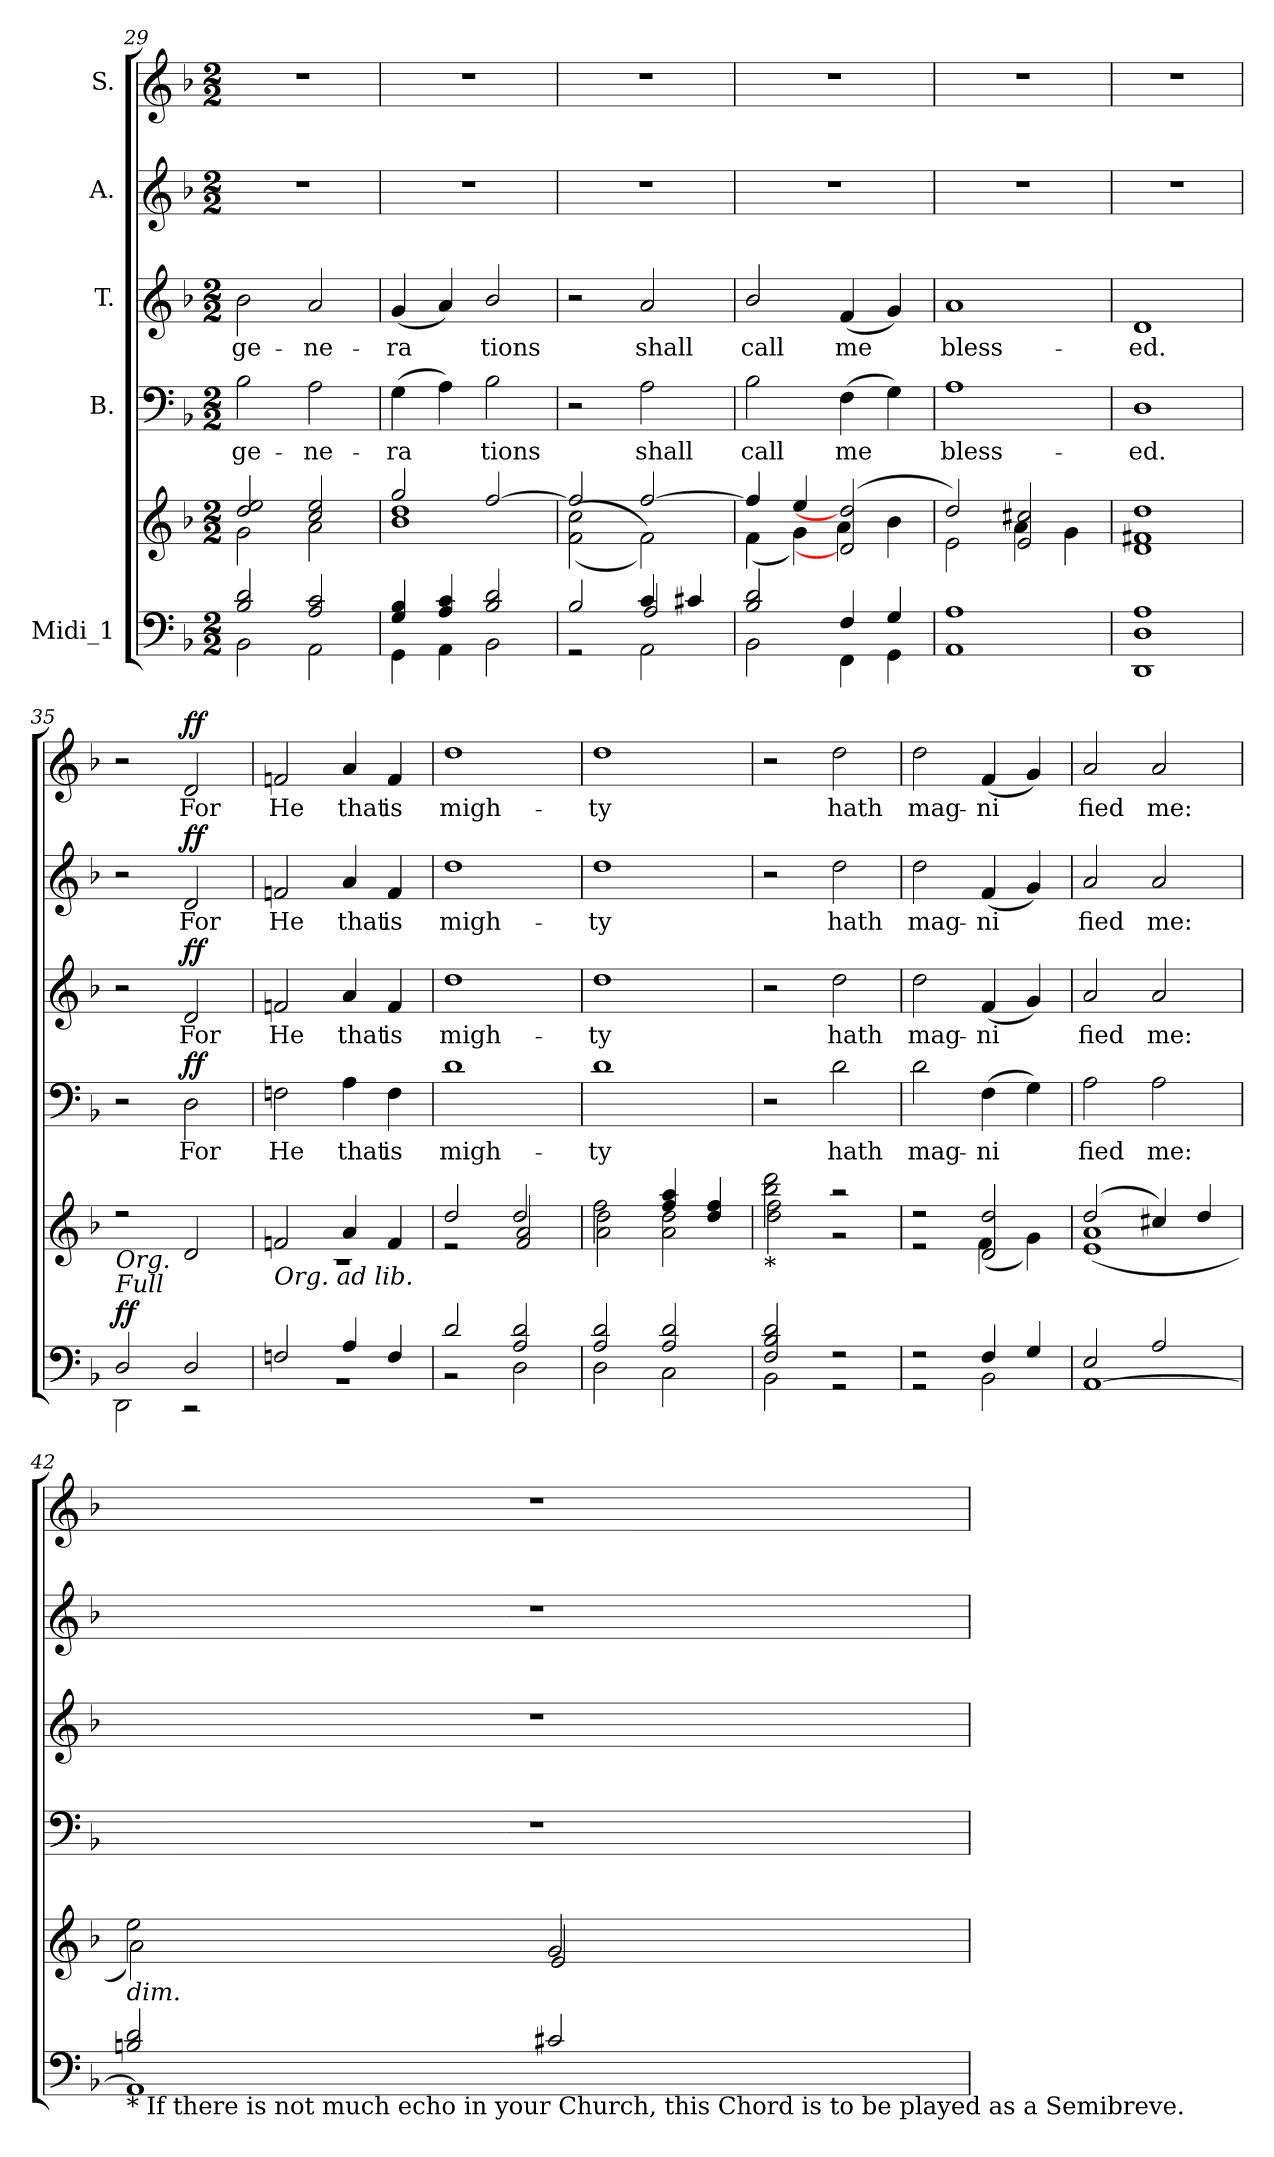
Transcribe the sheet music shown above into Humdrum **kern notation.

**kern	**kern	**dynam	**kern	**text	**dynam	**kern	**text	**dynam	**kern	**text	**dynam	**kern	**text	**dynam
*part5	*part5	*part5	*part4	*part4	*part4	*part3	*part3	*part3	*part2	*part2	*part2	*part1	*part1	*part1
*staff6	*staff5	*staff5/6	*staff4	*staff4	*staff4	*staff3	*staff3	*staff3	*staff2	*staff2	*staff2	*staff1	*staff1	*staff1
*I"Midi_1	*	*	*I"B.	*	*	*I"T.	*	*	*I"A.	*	*	*I"S.	*	*
*clefF4	*clefG2	*	*clefF4	*	*	*clefG2	*	*	*clefG2	*	*	*clefG2	*	*
*k[b-]	*k[b-]	*	*k[b-]	*	*	*k[b-]	*	*	*k[b-]	*	*	*k[b-]	*	*
*F:	*F:	*	*F:	*	*	*F:	*	*	*F:	*	*	*F:	*	*
*M2/2	*M2/2	*	*M2/2	*	*	*M2/2	*	*	*M2/2	*	*	*M2/2	*	*
=29	=29	=29	=29	=29	=29	=29	=29	=29	=29	=29	=29	=29	=29	=29
*^	*^	*	*	*	*	*	*	*	*	*	*	*	*	*
*	*^	*	*	*	*	*	*	*	*	*	*	*	*	*	*	*
!	!	!	!	!	!	!	!LO:LY:b	!	!	!LO:LY:b	!	!	!	!	!	!	!
2B-/ 2d/	1ryy	2BB-\	2dd/ 2ee/	2g\	.	2B-	ge-	.	2b-	ge-	.	1r	.	.	1r	.	.
!	!	!	!	!	!	!	!LO:LY:b	!	!	!LO:LY:b	!	!	!	!	!	!	!
2A/ 2c/	.	2AA\	2cc/ 2ee/	2a\	.	2A	-ne-	.	2a	-ne-	.	.	.	.	.	.	.
=30	=30	=30	=30	=30	=30	=30	=30	=30	=30	=30	=30	=30	=30	=30	=30	=30	=30
!	!	!	!	!	!	!	!LO:LY:b	!	!	!LO:LY:b	!	!	!	!	!	!	!
4G/ 4B-/	1ryy	4GG\	2gg/	1b-\ 1dd\	.	(>4G	-ra	.	(<4g	-ra	.	1r	.	.	1r	.	.
4A/ 4c/	.	4AA\	.	.	.	4A)	.	.	4a)	.	.	.	.	.	.	.	.
!	!	!	!	!	!	!	!LO:LY:b	!	!	!LO:LY:b	!	!	!	!	!	!	!
2B-/ 2d/	.	2BB-\	[2ff/	.	.	2B-	tions	.	2b-/	tions	.	.	.	.	.	.	.
=31	=31	=31	=31	=31	=31	=31	=31	=31	=31	=31	=31	=31	=31	=31	=31	=31	=31
2B-/	2ryy	2r	2ff/]	(<(<2f\ 2cc\	.	2r	.	.	2r	.	.	1r	.	.	1r	.	.
!	!	!	!	!	!	!	!LO:LY:b	!	!	!LO:LY:b	!	!	!	!	!	!	!
4c/	2A/	2AA\	[2ff/	2f\))	.	2A	shall	.	2a/	shall	.	.	.	.	.	.	.
4c#X/	.	.	.	.	.	.	.	.	.	.	.	.	.	.	.	.	.
*	*v	*v	*	*	*	*	*	*	*	*	*	*	*	*	*	*	*
!!LO:LB:g=z
=32	=32	=32	=32	=32	=32	=32	=32	=32	=32	=32	=32	=32	=32	=32	=32	=32
!	!	!	!	!	!	!LO:LY:b	!	!	!LO:LY:b	!	!	!	!	!	!	!
2B-/ 2d/	2BB-\	4ff/]	(<4f\	.	2B-	call	.	2b-/	call	.	1r	.	.	1r	.	.
.	.	4ee/	4g\)	.	.	.	.	.	.	.	.	.	.	.	.	.
!	!	!	!	!	!	!LO:LY:b	!	!	!LO:LY:b	!	!	!	!	!	!	!
4F/	4FF\	(>2d/] 2dd/]	4a\	.	(>4F	me	.	(<4f	me	.	.	.	.	.	.	.
4G/	4GG\	.	4b-\	.	4G)	.	.	4g)	.	.	.	.	.	.	.	.
=33	=33	=33	=33	=33	=33	=33	=33	=33	=33	=33	=33	=33	=33	=33	=33	=33
!	!	!	!	!	!	!LO:LY:b	!	!	!LO:LY:b	!	!	!	!	!	!	!
1A/	1AA\	2dd/)	2e\	.	1A	bless-	.	1a	bless-	.	1r	.	.	1r	.	.
.	.	2e/ 2cc#/	4a\	.	.	.	.	.	.	.	.	.	.	.	.	.
.	.	.	4g\	.	.	.	.	.	.	.	.	.	.	.	.	.
=34	=34	=34	=34	=34	=34	=34	=34	=34	=34	=34	=34	=34	=34	=34	=34	=34
!	!	!	!	!	!	!LO:LY:b	!	!	!LO:LY:b	!	!	!	!	!	!	!
1D/ 1A/	1DD\	1f#X/ 1dd/	1d\	.	1D	-ed.	.	1d	-ed.	.	1r	.	.	1r	.	.
=35	=35	=35	=35	=35	=35	=35	=35	=35	=35	=35	=35	=35	=35	=35	=35	=35
!LO:TX:a:i:t=Full	!	!	!	!	!	!	!	!	!	!	!	!	!	!	!	!
!LO:TX:a:i:t=Org.	!	!	!	!	!	!	!	!	!	!	!	!	!	!	!	!
!	!	!	!	!LO:DY:a=2	!	!	!	!	!	!	!	!	!	!	!	!
2D/	2DD\	2r	1ryy	ff	2r	.	.	2r	.	.	2r	.	.	2r	.	.
!	!	!	!	!	!	!LO:LY:b	!LO:DY:a	!	!LO:LY:b	!LO:DY:b	!	!LO:LY:b	!LO:DY:b	!	!LO:LY:b	!LO:DY:a
2D/	2r	2d/	.	.	2D	For	ff	2d	For	ff	2d	For	ff	2d	For	ff
=36	=36	=36	=36	=36	=36	=36	=36	=36	=36	=36	=36	=36	=36	=36	=36	=36
!	!	!LO:TX:b:i:t=Org. ad lib.	!	!	!	!	!	!	!	!	!	!	!	!	!	!
!	!	!	!	!	!	!LO:LY:b	!	!	!LO:LY:b	!	!	!LO:LY:b	!	!	!LO:LY:b	!
2Fn/	1r	2fn/	1r	.	2Fn	He	.	2fn	He	.	2fn	He	.	2fn	He	.
!	!	!	!	!	!	!LO:LY:b	!	!	!LO:LY:b	!	!	!LO:LY:b	!	!	!LO:LY:b	!
4A/	.	4a/	.	.	4A	that	.	4a	that	.	4a	that	.	4a	that	.
!	!	!	!	!	!	!LO:LY:b	!	!	!LO:LY:b	!	!	!LO:LY:b	!	!	!LO:LY:b	!
4F/	.	4f/	.	.	4F	is	.	4f	is	.	4f	is	.	4f	is	.
=37	=37	=37	=37	=37	=37	=37	=37	=37	=37	=37	=37	=37	=37	=37	=37	=37
!	!	!	!	!	!	!LO:LY:b	!	!	!LO:LY:b	!	!	!LO:LY:b	!	!	!LO:LY:b	!
2d/	2r	2dd/	2r	.	1d	migh-	.	1dd	migh-	.	1dd	migh-	.	1dd	migh-	.
2A/ 2d/	2D\	2dd/	2f/ 2a/	.	.	.	.	.	.	.	.	.	.	.	.	.
=38	=38	=38	=38	=38	=38	=38	=38	=38	=38	=38	=38	=38	=38	=38	=38	=38
!	!	!	!	!	!	!LO:LY:b	!	!	!LO:LY:b	!	!	!LO:LY:b	!	!	!LO:LY:b	!
2A/ 2d/	2D\	2ff\	2a\ 2dd\	.	1d	-ty	.	1dd	-ty	.	1dd	-ty	.	1dd	-ty	.
2A/ 2d/	2C\	4ff/ 4aa/	2a\ 2dd\	.	.	.	.	.	.	.	.	.	.	.	.	.
.	.	4dd/ 4ff/	.	.	.	.	.	.	.	.	.	.	.	.	.	.
=39	=39	=39	=39	=39	=39	=39	=39	=39	=39	=39	=39	=39	=39	=39	=39	=39
!	!	!LO:TX:b:t=*	!	!	!	!	!	!	!	!	!	!	!	!	!	!
2F/ 2B-/ 2d/	2BB-\	2bb-\ 2ddd\	2dd\ 2ff\	.	2r	.	.	2r	.	.	2r	.	.	2r	.	.
!	!	!	!	!	!	!LO:LY:b	!	!	!LO:LY:b	!	!	!LO:LY:b	!	!	!LO:LY:b	!
2r	2r	2r	2r	.	2d	hath	.	2dd	hath	.	2dd	hath	.	2dd	hath	.
=40	=40	=40	=40	=40	=40	=40	=40	=40	=40	=40	=40	=40	=40	=40	=40	=40
!	!	!	!	!	!	!LO:LY:b	!	!	!LO:LY:b	!	!	!LO:LY:b	!	!	!LO:LY:b	!
2r	2r	2r	2r	.	2d	mag-	.	2dd	mag-	.	2dd	mag-	.	2dd	mag-	.
!	!	!	!	!	!	!LO:LY:b	!	!	!LO:LY:b	!	!	!LO:LY:b	!	!	!LO:LY:b	!
4F/	2BB-\	2d/ 2dd/	(>4f\	.	(>4F	-ni	.	(<4f	-ni	.	(<4f	-ni	.	(<4f	-ni	.
4G/	.	.	4g\)	.	4G)	.	.	4g)	.	.	4g)	.	.	4g)	.	.
!!LO:LB:g=z
=41	=41	=41	=41	=41	=41	=41	=41	=41	=41	=41	=41	=41	=41	=41	=41	=41
*	*^	*	*	*	*	*	*	*	*	*	*	*	*	*	*	*
!	!	!	!	!	!	!	!LO:LY:b	!	!	!LO:LY:b	!	!	!LO:LY:b	!	!	!LO:LY:b	!
2E/	1ryy	[1AA\	(>2dd/	(<1e\ 1a\	.	2A	-fied	.	2a	-fied	.	2a	-fied	.	2a	-fied	.
!	!	!	!	!	!	!	!LO:LY:b	!	!	!LO:LY:b	!	!	!LO:LY:b	!	!	!LO:LY:b	!
2A/	.	.	4cc#X/)	.	.	2A	me:	.	2a	me:	.	2a	me:	.	2a	me:	.
.	.	.	4dd/	.	.	.	.	.	.	.	.	.	.	.	.	.	.
=42	=42	=42	=42	=42	=42	=42	=42	=42	=42	=42	=42	=42	=42	=42	=42	=42	=42
!	!	!	!LO:TX:b:i:t=dim.	!	!	!	!	!	!	!	!	!	!	!	!	!	!
!LO:TX:b:t=* If there is not much echo in your Church, this Chord is to be played as a Semibreve.	!	!	!	!	!	!	!	!	!	!	!	!	!	!	!	!	!
2Bn/ 2d/	1ryy	1AA\]	2ee\	2a\)	.	1r	.	.	1r	.	.	1r	.	.	1r	.	.
2c#X/	.	.	2g/	2e/	.	.	.	.	.	.	.	.	.	.	.	.	.
*v	*v	*v	*	*	*	*	*	*	*	*	*	*	*	*	*	*	*
*	*v	*v	*	*	*	*	*	*	*	*	*	*	*	*	*
=	=	=	=	=	=	=	=	=	=	=	=	=	=	=
*-	*-	*-	*-	*-	*-	*-	*-	*-	*-	*-	*-	*-	*-	*-
